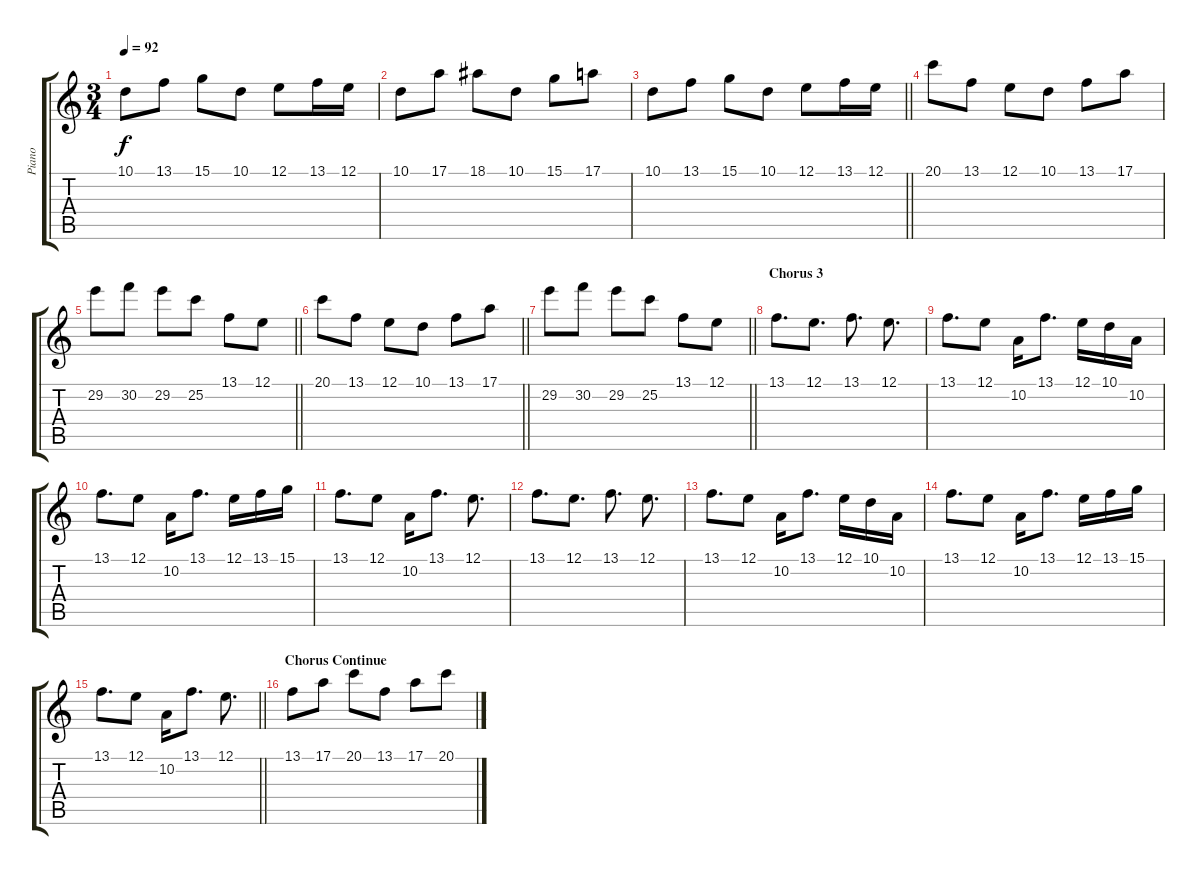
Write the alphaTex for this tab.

\track ("Piano" "Piano") {instrument brightacousticpiano}
\staff {score tabs}
\tuning (E4 B3 G3 D3 A2 D2) {hide}
\ts (3 4)
\tempo 92
\clef g2
\ks c
10.1.8{dy f} 13.1.8 15.1.8 10.1.8 12.1.8 13.1.16 12.1.16 |
10.1.8 17.1.8 18.1.8 10.1.8 15.1.8 17.1.8 |
\barLineRight lightlight
10.1.8 13.1.8 15.1.8 10.1.8 12.1.8 13.1.16 12.1.16 |
\section ("" "")
20.1.8 13.1.8 12.1.8 10.1.8 13.1.8 17.1.8 |
\barLineRight lightlight
29.2.8 30.2.8 29.2.8 25.2.8 13.1.8 12.1.8 |
\section ("" "")
\barLineRight lightlight
20.1.8 13.1.8 12.1.8 10.1.8 13.1.8 17.1.8 |
\barLineRight lightlight
29.2.8 30.2.8 29.2.8 25.2.8 13.1.8 12.1.8 |
\section ("" "Chorus 3")
13.1.8{d} 12.1.8{d} 13.1.8{d} 12.1.8{d} |
13.1.8{d} 12.1.8 10.2.16 13.1.8{d} 12.1.16 10.1.16 10.2.16 |
13.1.8{d} 12.1.8 10.2.16 13.1.8{d} 12.1.16 13.1.16 15.1.16 |
13.1.8{d} 12.1.8 10.2.16 13.1.8{d} 12.1.8{d} |
13.1.8{d} 12.1.8{d} 13.1.8{d} 12.1.8{d} |
13.1.8{d} 12.1.8 10.2.16 13.1.8{d} 12.1.16 10.1.16 10.2.16 |
13.1.8{d} 12.1.8 10.2.16 13.1.8{d} 12.1.16 13.1.16 15.1.16 |
\barLineRight lightlight
13.1.8{d} 12.1.8 10.2.16 13.1.8{d} 12.1.8{d} |
\section ("" "Chorus Continue")
13.1.8 17.1.8 20.1.8 13.1.8 17.1.8 20.1.8
